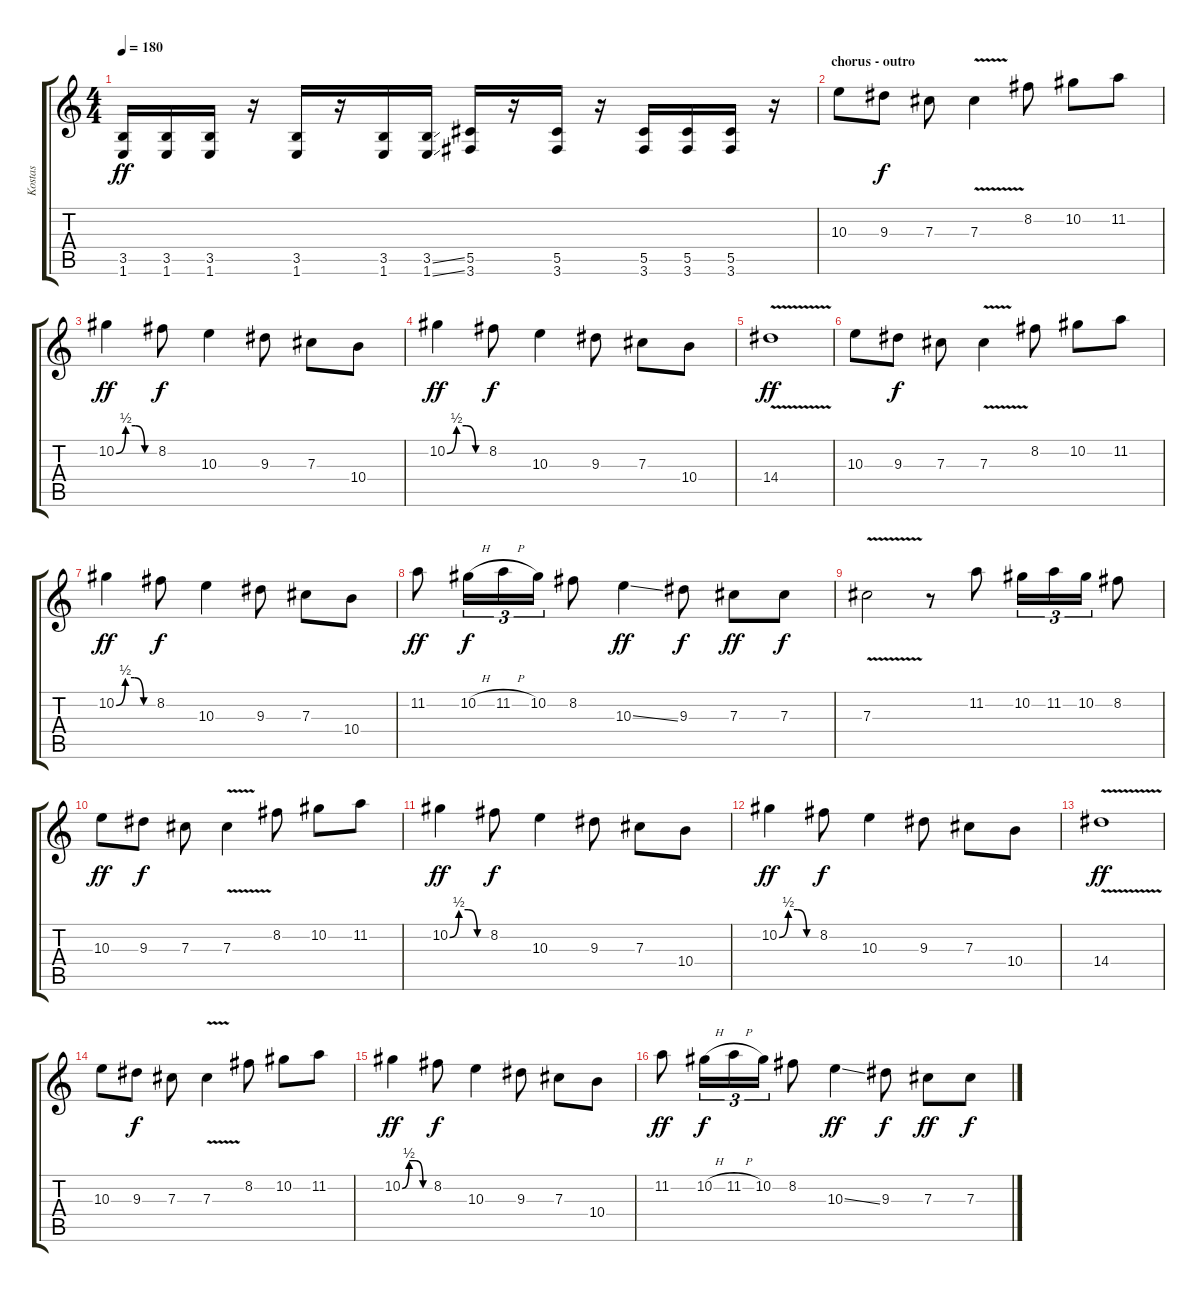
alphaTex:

\track ("Kostas" "Kostas") {instrument distortionguitar}
\staff {score tabs}
\tuning (Eb4 Bb3 Gb3 Db3 Ab2 Eb2) {hide}
\ts (4 4)
\tempo 180
\clef g2
\ks c
(3.5 1.6).16{dy ff} (3.5 1.6).16 (3.5 1.6).16 r.16 (3.5 1.6).16 r.16 (3.5 1.6).16 (3.5{ss} 1.6{ss}).16 (5.5 3.6).16 r.16 (5.5 3.6).16 r.16 (5.5 3.6).16 (5.5 3.6).16 (5.5 3.6).16 r.16 |
\section ("" "chorus - outro")
10.3.8 9.3.8{dy f} 7.3.8 7.3{v}.4 8.2.8 10.2.8 11.2.8 |
10.2{be (custom 0 0 15 2 30 2 45 0 60 0)}.4{dy ff} 8.2.8{dy f} 10.3.4 9.3.8 7.3.8 10.4.8 |
10.2{be (custom 0 0 15 2 30 2 45 0 60 0)}.4{dy ff} 8.2.8{dy f} 10.3.4 9.3.8 7.3.8 10.4.8 |
14.4{v}.1{dy ff} |
10.3.8 9.3.8{dy f} 7.3.8 7.3{v}.4 8.2.8 10.2.8 11.2.8 |
10.2{be (custom 0 0 15 2 30 2 45 0 60 0)}.4{dy ff} 8.2.8{dy f} 10.3.4 9.3.8 7.3.8 10.4.8 |
11.2.8{dy ff} 10.2{h}.16{tu (3 2) dy f} 11.2{h}.16{tu (3 2)} 10.2.16{tu (3 2)} 8.2.8 10.3{ss}.4{dy ff} 9.3.8{dy f} 7.3.8{dy ff} 7.3.8{dy f} |
7.3{v}.2 r.8 11.2.8 10.2.16{tu (3 2)} 11.2.16{tu (3 2)} 10.2.16{tu (3 2)} 8.2.8 |
10.3.8{dy ff} 9.3.8{dy f} 7.3.8 7.3{v}.4 8.2.8 10.2.8 11.2.8 |
10.2{be (custom 0 0 15 2 30 2 45 0 60 0)}.4{dy ff} 8.2.8{dy f} 10.3.4 9.3.8 7.3.8 10.4.8 |
10.2{be (custom 0 0 15 2 30 2 45 0 60 0)}.4{dy ff} 8.2.8{dy f} 10.3.4 9.3.8 7.3.8 10.4.8 |
14.4{v}.1{dy ff} |
10.3.8 9.3.8{dy f} 7.3.8 7.3{v}.4 8.2.8 10.2.8 11.2.8 |
10.2{be (custom 0 0 15 2 30 2 45 0 60 0)}.4{dy ff} 8.2.8{dy f} 10.3.4 9.3.8 7.3.8 10.4.8 |
11.2.8{dy ff} 10.2{h}.16{tu (3 2) dy f} 11.2{h}.16{tu (3 2)} 10.2.16{tu (3 2)} 8.2.8 10.3{ss}.4{dy ff} 9.3.8{dy f} 7.3.8{dy ff} 7.3.8{dy f}
